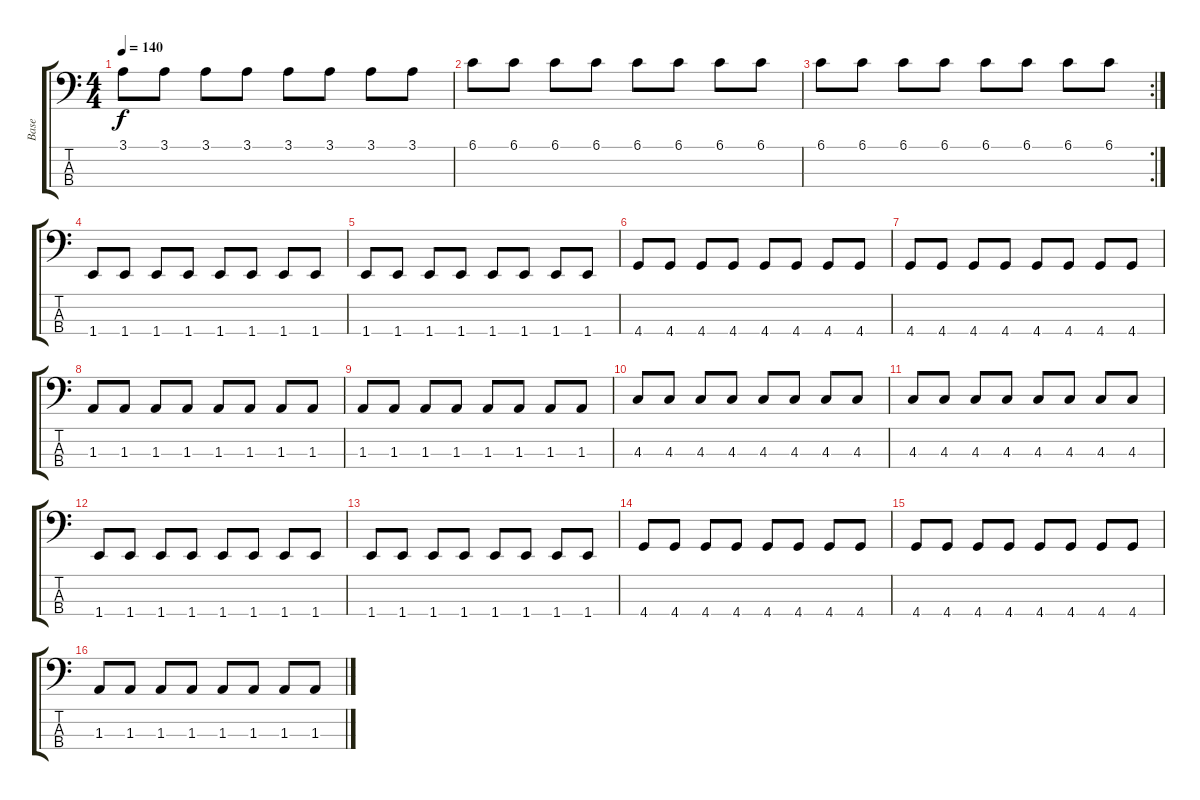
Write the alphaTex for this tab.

\track ("Base" "Base") {instrument electricbassfinger}
\staff {score tabs}
\tuning (Gb2 Db2 Ab1 Eb1) {hide}
\ts (4 4)
\tempo 140
\clef f4
\ks c
3.1.8{dy f} 3.1.8 3.1.8 3.1.8 3.1.8 3.1.8 3.1.8 3.1.8 |
6.1.8 6.1.8 6.1.8 6.1.8 6.1.8 6.1.8 6.1.8 6.1.8 |
\rc 2
6.1.8 6.1.8 6.1.8 6.1.8 6.1.8 6.1.8 6.1.8 6.1.8 |
1.4.8 1.4.8 1.4.8 1.4.8 1.4.8 1.4.8 1.4.8 1.4.8 |
1.4.8 1.4.8 1.4.8 1.4.8 1.4.8 1.4.8 1.4.8 1.4.8 |
4.4.8 4.4.8 4.4.8 4.4.8 4.4.8 4.4.8 4.4.8 4.4.8 |
4.4.8 4.4.8 4.4.8 4.4.8 4.4.8 4.4.8 4.4.8 4.4.8 |
1.3.8 1.3.8 1.3.8 1.3.8 1.3.8 1.3.8 1.3.8 1.3.8 |
1.3.8 1.3.8 1.3.8 1.3.8 1.3.8 1.3.8 1.3.8 1.3.8 |
4.3.8 4.3.8 4.3.8 4.3.8 4.3.8 4.3.8 4.3.8 4.3.8 |
4.3.8 4.3.8 4.3.8 4.3.8 4.3.8 4.3.8 4.3.8 4.3.8 |
1.4.8 1.4.8 1.4.8 1.4.8 1.4.8 1.4.8 1.4.8 1.4.8 |
1.4.8 1.4.8 1.4.8 1.4.8 1.4.8 1.4.8 1.4.8 1.4.8 |
4.4.8 4.4.8 4.4.8 4.4.8 4.4.8 4.4.8 4.4.8 4.4.8 |
4.4.8 4.4.8 4.4.8 4.4.8 4.4.8 4.4.8 4.4.8 4.4.8 |
1.3.8 1.3.8 1.3.8 1.3.8 1.3.8 1.3.8 1.3.8 1.3.8
